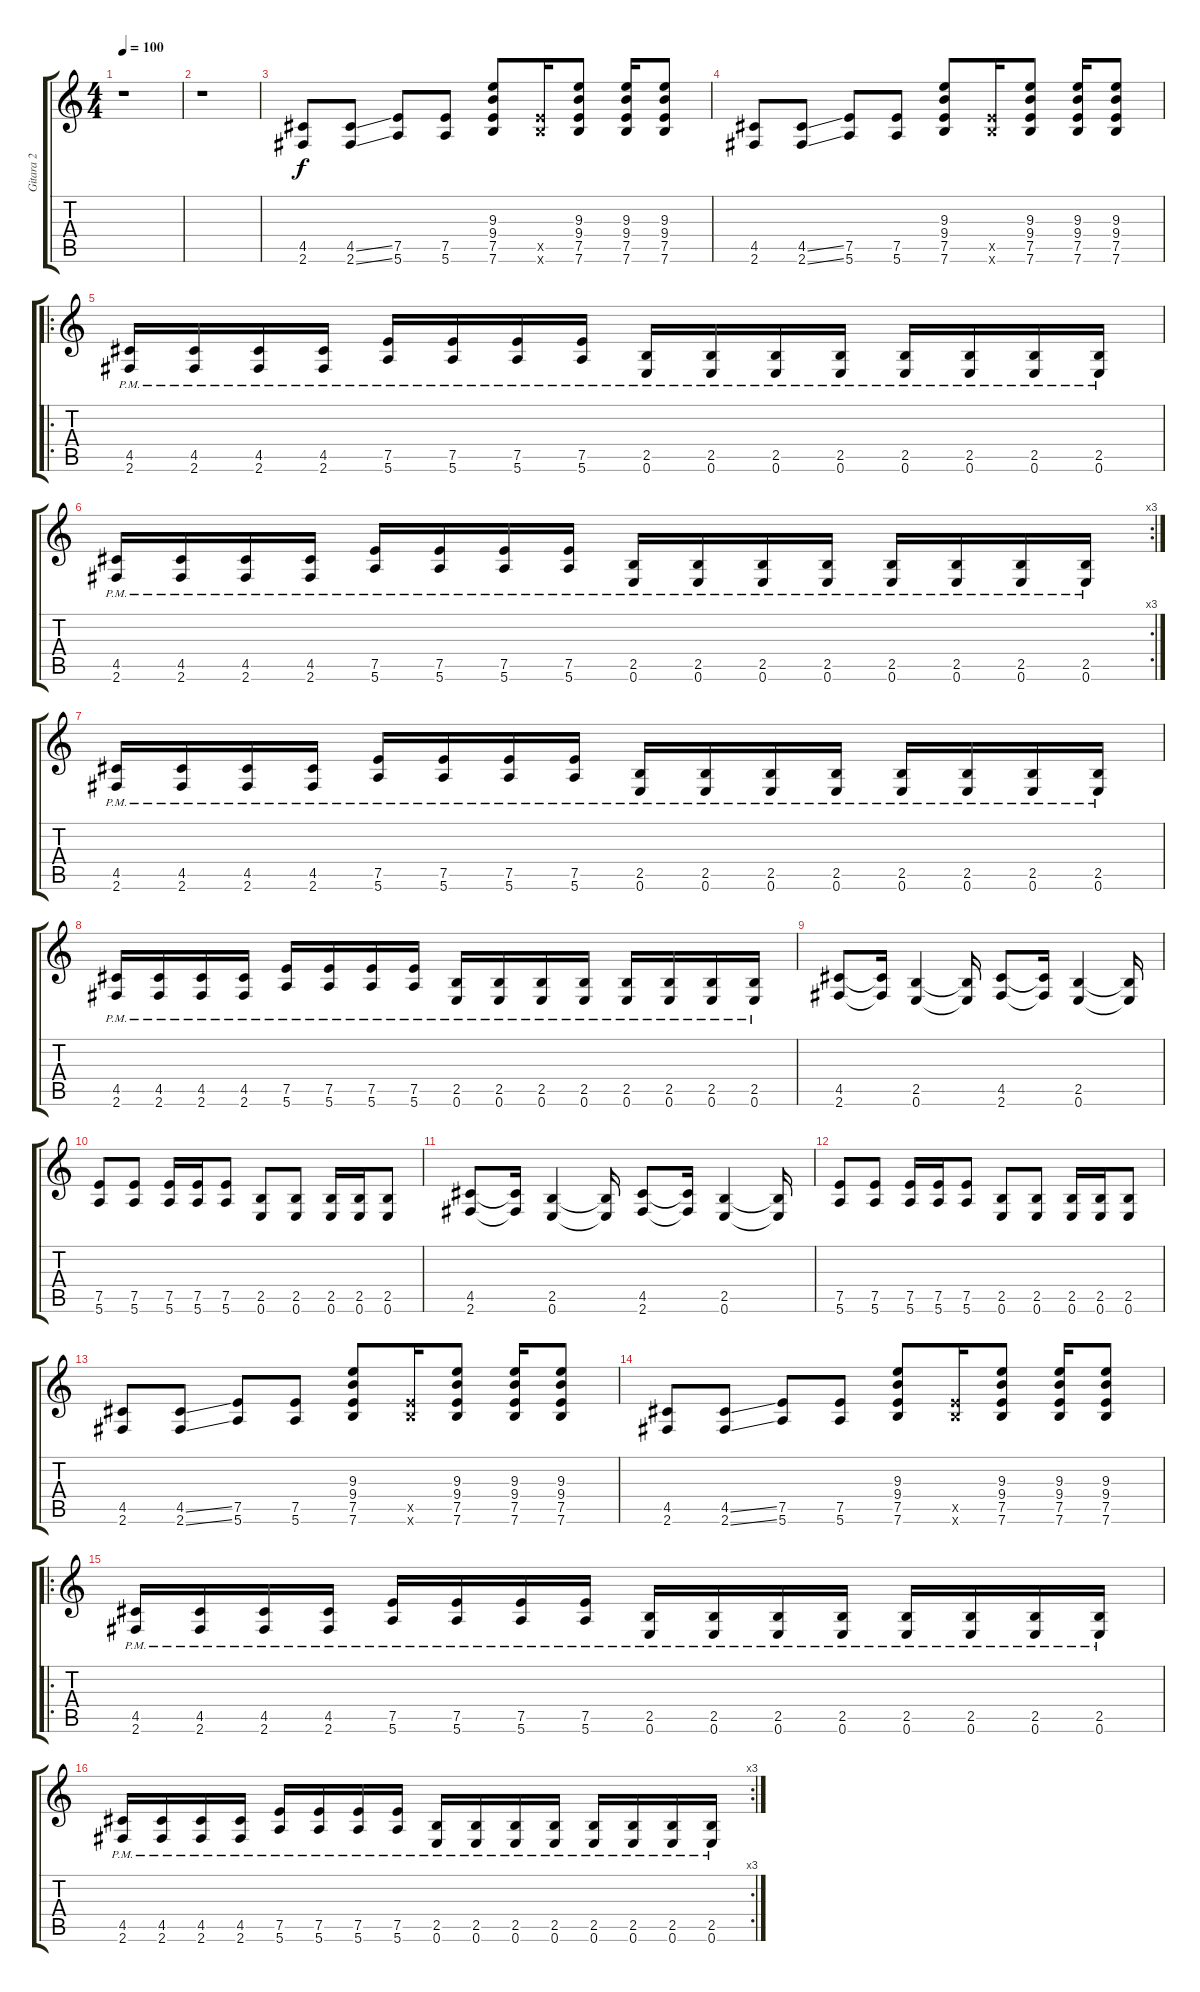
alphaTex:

\track ("Gitara 2" "Gitara 2") {instrument overdrivenguitar}
\staff {score tabs}
\tuning (E4 B3 G3 D3 A2 E2) {hide}
\ts (4 4)
\tempo 100
\clef g2
\ks c
r.1{dy f instrument overdrivenguitar} |
r.1 |
(4.5 2.6).8 (4.5{ss} 2.6{ss}).8 (7.5 5.6).8 (7.5 5.6).8 (9.3 9.4 7.5 7.6).8 (7.5{x} 7.6{x}).16 (9.3 9.4 7.5 7.6).8 (9.3 9.4 7.5 7.6).16 (9.3 9.4 7.5 7.6).8 |
(4.5 2.6).8 (4.5{ss} 2.6{ss}).8 (7.5 5.6).8 (7.5 5.6).8 (9.3 9.4 7.5 7.6).8 (7.5{x} 7.6{x}).16 (9.3 9.4 7.5 7.6).8 (9.3 9.4 7.5 7.6).16 (9.3 9.4 7.5 7.6).8 |
\ro
(4.5{pm} 2.6{pm}).16 (4.5{pm} 2.6{pm}).16 (4.5{pm} 2.6{pm}).16 (4.5{pm} 2.6{pm}).16 (7.5{pm} 5.6{pm}).16 (7.5{pm} 5.6{pm}).16 (7.5{pm} 5.6{pm}).16 (7.5{pm} 5.6{pm}).16 (2.5{pm} 0.6{pm}).16 (2.5{pm} 0.6{pm}).16 (2.5{pm} 0.6{pm}).16 (2.5{pm} 0.6{pm}).16 (2.5{pm} 0.6{pm}).16 (2.5{pm} 0.6{pm}).16 (2.5{pm} 0.6{pm}).16 (2.5{pm} 0.6{pm}).16 |
\rc 3
(4.5{pm} 2.6{pm}).16 (4.5{pm} 2.6{pm}).16 (4.5{pm} 2.6{pm}).16 (4.5{pm} 2.6{pm}).16 (7.5{pm} 5.6{pm}).16 (7.5{pm} 5.6{pm}).16 (7.5{pm} 5.6{pm}).16 (7.5{pm} 5.6{pm}).16 (2.5{pm} 0.6{pm}).16 (2.5{pm} 0.6{pm}).16 (2.5{pm} 0.6{pm}).16 (2.5{pm} 0.6{pm}).16 (2.5{pm} 0.6{pm}).16 (2.5{pm} 0.6{pm}).16 (2.5{pm} 0.6{pm}).16 (2.5{pm} 0.6{pm}).16 |
(4.5{pm} 2.6{pm}).16 (4.5{pm} 2.6{pm}).16 (4.5{pm} 2.6{pm}).16 (4.5{pm} 2.6{pm}).16 (7.5{pm} 5.6{pm}).16 (7.5{pm} 5.6{pm}).16 (7.5{pm} 5.6{pm}).16 (7.5{pm} 5.6{pm}).16 (2.5{pm} 0.6{pm}).16 (2.5{pm} 0.6{pm}).16 (2.5{pm} 0.6{pm}).16 (2.5{pm} 0.6{pm}).16 (2.5{pm} 0.6{pm}).16 (2.5{pm} 0.6{pm}).16 (2.5{pm} 0.6{pm}).16 (2.5{pm} 0.6{pm}).16 |
(4.5{pm} 2.6{pm}).16 (4.5{pm} 2.6{pm}).16 (4.5{pm} 2.6{pm}).16 (4.5{pm} 2.6{pm}).16 (7.5{pm} 5.6{pm}).16 (7.5{pm} 5.6{pm}).16 (7.5{pm} 5.6{pm}).16 (7.5{pm} 5.6{pm}).16 (2.5{pm} 0.6{pm}).16 (2.5{pm} 0.6{pm}).16 (2.5{pm} 0.6{pm}).16 (2.5{pm} 0.6{pm}).16 (2.5{pm} 0.6{pm}).16 (2.5{pm} 0.6{pm}).16 (2.5{pm} 0.6{pm}).16 (2.5{pm} 0.6{pm}).16 |
(4.5 2.6).8 (4.5{t} 2.6{t}).16 (2.5 0.6).4 (2.5{t} 0.6{t}).16 (4.5 2.6).8 (4.5{t} 2.6{t}).16 (2.5 0.6).4 (2.5{t} 0.6{t}).16 |
(7.5 5.6).8 (7.5 5.6).8 (7.5 5.6).16 (7.5 5.6).16 (7.5 5.6).8 (2.5 0.6).8 (2.5 0.6).8 (2.5 0.6).16 (2.5 0.6).16 (2.5 0.6).8 |
(4.5 2.6).8 (4.5{t} 2.6{t}).16 (2.5 0.6).4 (2.5{t} 0.6{t}).16 (4.5 2.6).8 (4.5{t} 2.6{t}).16 (2.5 0.6).4 (2.5{t} 0.6{t}).16 |
(7.5 5.6).8 (7.5 5.6).8 (7.5 5.6).16 (7.5 5.6).16 (7.5 5.6).8 (2.5 0.6).8 (2.5 0.6).8 (2.5 0.6).16 (2.5 0.6).16 (2.5 0.6).8 |
(4.5 2.6).8 (4.5{ss} 2.6{ss}).8 (7.5 5.6).8 (7.5 5.6).8 (9.3 9.4 7.5 7.6).8 (7.5{x} 7.6{x}).16 (9.3 9.4 7.5 7.6).8 (9.3 9.4 7.5 7.6).16 (9.3 9.4 7.5 7.6).8 |
(4.5 2.6).8 (4.5{ss} 2.6{ss}).8 (7.5 5.6).8 (7.5 5.6).8 (9.3 9.4 7.5 7.6).8 (7.5{x} 7.6{x}).16 (9.3 9.4 7.5 7.6).8 (9.3 9.4 7.5 7.6).16 (9.3 9.4 7.5 7.6).8 |
\ro
(4.5{pm} 2.6{pm}).16 (4.5{pm} 2.6{pm}).16 (4.5{pm} 2.6{pm}).16 (4.5{pm} 2.6{pm}).16 (7.5{pm} 5.6{pm}).16 (7.5{pm} 5.6{pm}).16 (7.5{pm} 5.6{pm}).16 (7.5{pm} 5.6{pm}).16 (2.5{pm} 0.6{pm}).16 (2.5{pm} 0.6{pm}).16 (2.5{pm} 0.6{pm}).16 (2.5{pm} 0.6{pm}).16 (2.5{pm} 0.6{pm}).16 (2.5{pm} 0.6{pm}).16 (2.5{pm} 0.6{pm}).16 (2.5{pm} 0.6{pm}).16 |
\rc 3
(4.5{pm} 2.6{pm}).16 (4.5{pm} 2.6{pm}).16 (4.5{pm} 2.6{pm}).16 (4.5{pm} 2.6{pm}).16 (7.5{pm} 5.6{pm}).16 (7.5{pm} 5.6{pm}).16 (7.5{pm} 5.6{pm}).16 (7.5{pm} 5.6{pm}).16 (2.5{pm} 0.6{pm}).16 (2.5{pm} 0.6{pm}).16 (2.5{pm} 0.6{pm}).16 (2.5{pm} 0.6{pm}).16 (2.5{pm} 0.6{pm}).16 (2.5{pm} 0.6{pm}).16 (2.5{pm} 0.6{pm}).16 (2.5{pm} 0.6{pm}).16
